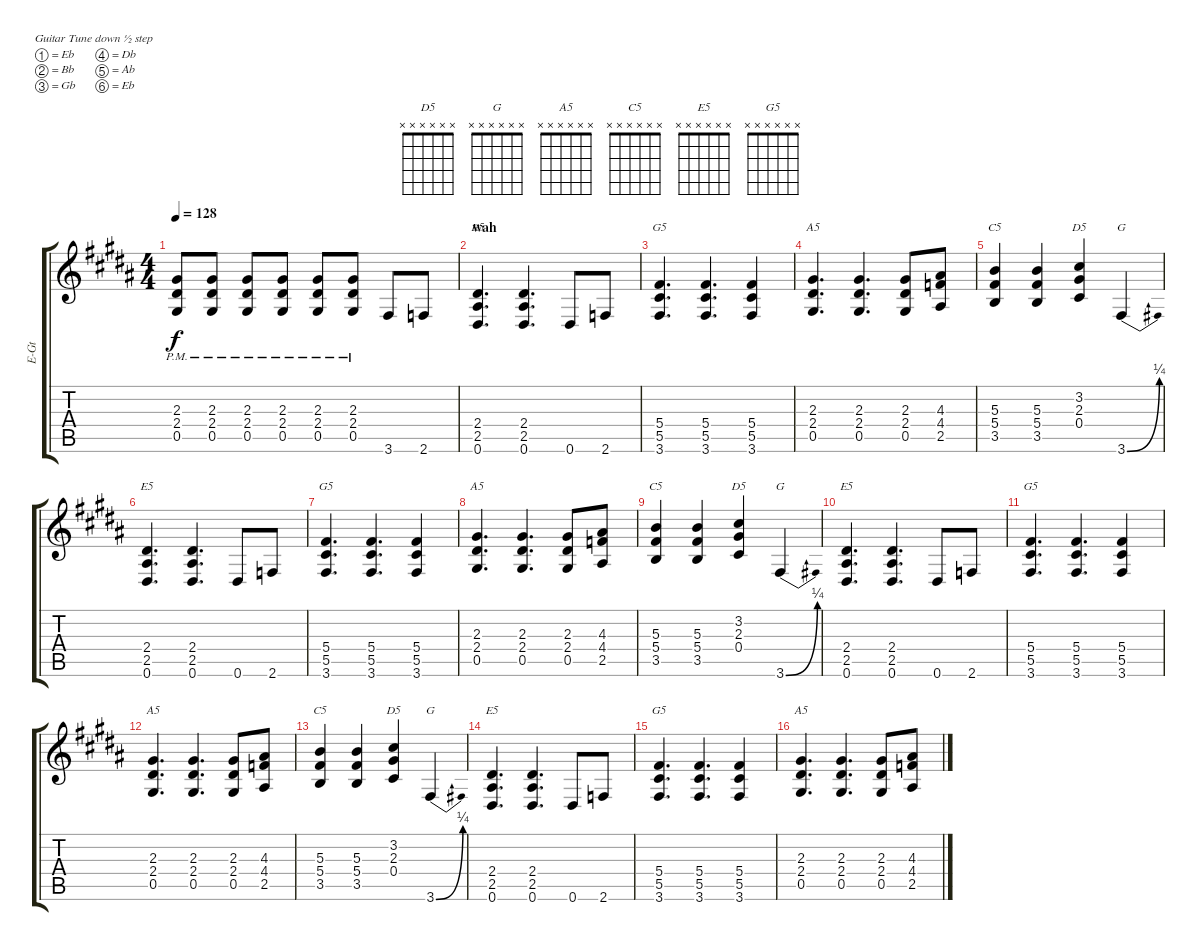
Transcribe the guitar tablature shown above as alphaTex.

\bracketExtendMode groupsimilarinstruments
\otherSystemsTrackNameOrientation horizontal
\track ("Guitar 2 (Izzy)" "E-Gt") {defaultSystemsLayout 4 instrument distortionguitar}
\staff {score tabs}
\tuning (Eb4 Bb3 Gb3 Db3 Ab2 Eb2)
\chord ("D5" x x x x x x)
\chord ("G" x x x x x x)
\chord ("A5" x x x x x x)
\chord ("C5" x x x x x x)
\chord ("E5" x x x x x x)
\chord ("G5" x x x x x x)
\ts (4 4)
\tempo 128
\clef g2
\ks b
(2.3{pm acc forcenatural} 2.4{pm acc forcenatural} 0.5{acc forcenatural}).8{dy f} (2.3{pm acc forcenatural} 2.4{pm acc forcenatural} 0.5{acc forcenatural}).8 (2.3{pm acc forcenatural} 2.4{pm acc forcenatural} 0.5{acc forcenatural}).8 (2.3{pm acc forcenatural} 2.4{pm acc forcenatural} 0.5{acc forcenatural}).8 (2.3{pm acc forcenatural} 2.4{pm acc forcenatural} 0.5{acc forcenatural}).8 (2.3{pm acc forcenatural} 2.4{pm acc forcenatural} 0.5{acc forcenatural}).8 3.6{acc forcenatural}.8 2.6{acc b}.8 |
\section ("" "wah")
(2.4{acc forcenatural} 2.5{acc forcenatural} 0.6{acc forcenatural}).4{d ch "E5"} (2.4{acc forcenatural} 2.5{acc forcenatural} 0.6{acc forcenatural}).4{d} 0.6{acc forcenatural}.8 2.6{acc b}.8 |
(5.4{acc forcenatural} 5.5{acc forcenatural} 3.6{acc forcenatural}).4{d ch "G5"} (5.4{acc forcenatural} 5.5{acc forcenatural} 3.6{acc forcenatural}).4{d} (5.4{acc forcenatural} 5.5{acc forcenatural} 3.6{acc forcenatural}).4 |
(2.3{acc forcenatural} 2.4{acc forcenatural} 0.5{acc forcenatural}).4{d ch "A5"} (2.3{acc forcenatural} 2.4{acc forcenatural} 0.5{acc forcenatural}).4{d} (2.3{acc forcenatural} 2.4{acc forcenatural} 0.5{acc forcenatural}).8 (4.3{acc forcenatural} 4.4{acc b} 2.5{acc forcenatural}).8 |
(5.3{acc forcenatural} 5.4{acc forcenatural} 3.5{acc forcenatural}).4{ch "C5"} (5.3{acc forcenatural} 5.4{acc forcenatural} 3.5{acc forcenatural}).4 (3.2{acc forcenatural} 2.3{acc forcenatural} 0.4{acc forcenatural}).4{ch "D5"} 3.6{be (bend 0 0 60 1) acc forcenatural}.4{ch "G"} |
(2.4{acc forcenatural} 2.5{acc forcenatural} 0.6{acc forcenatural}).4{d ch "E5"} (2.4{acc forcenatural} 2.5{acc forcenatural} 0.6{acc forcenatural}).4{d} 0.6{acc forcenatural}.8 2.6{acc b}.8 |
(5.4{acc forcenatural} 5.5{acc forcenatural} 3.6{acc forcenatural}).4{d ch "G5"} (5.4{acc forcenatural} 5.5{acc forcenatural} 3.6{acc forcenatural}).4{d} (5.4{acc forcenatural} 5.5{acc forcenatural} 3.6{acc forcenatural}).4 |
(2.3{acc forcenatural} 2.4{acc forcenatural} 0.5{acc forcenatural}).4{d ch "A5"} (2.3{acc forcenatural} 2.4{acc forcenatural} 0.5{acc forcenatural}).4{d} (2.3{acc forcenatural} 2.4{acc forcenatural} 0.5{acc forcenatural}).8 (4.3{acc forcenatural} 4.4{acc b} 2.5{acc forcenatural}).8 |
(5.3{acc forcenatural} 5.4{acc forcenatural} 3.5{acc forcenatural}).4{ch "C5"} (5.3{acc forcenatural} 5.4{acc forcenatural} 3.5{acc forcenatural}).4 (3.2{acc forcenatural} 2.3{acc forcenatural} 0.4{acc forcenatural}).4{ch "D5"} 3.6{be (bend 0 0 60 1) acc forcenatural}.4{ch "G"} |
(2.4{acc forcenatural} 2.5{acc forcenatural} 0.6{acc forcenatural}).4{d ch "E5"} (2.4{acc forcenatural} 2.5{acc forcenatural} 0.6{acc forcenatural}).4{d} 0.6{acc forcenatural}.8 2.6{acc b}.8 |
(5.4{acc forcenatural} 5.5{acc forcenatural} 3.6{acc forcenatural}).4{d ch "G5"} (5.4{acc forcenatural} 5.5{acc forcenatural} 3.6{acc forcenatural}).4{d} (5.4{acc forcenatural} 5.5{acc forcenatural} 3.6{acc forcenatural}).4 |
(2.3{acc forcenatural} 2.4{acc forcenatural} 0.5{acc forcenatural}).4{d ch "A5"} (2.3{acc forcenatural} 2.4{acc forcenatural} 0.5{acc forcenatural}).4{d} (2.3{acc forcenatural} 2.4{acc forcenatural} 0.5{acc forcenatural}).8 (4.3{acc forcenatural} 4.4{acc b} 2.5{acc forcenatural}).8 |
(5.3{acc forcenatural} 5.4{acc forcenatural} 3.5{acc forcenatural}).4{ch "C5"} (5.3{acc forcenatural} 5.4{acc forcenatural} 3.5{acc forcenatural}).4 (3.2{acc forcenatural} 2.3{acc forcenatural} 0.4{acc forcenatural}).4{ch "D5"} 3.6{be (bend 0 0 60 1) acc forcenatural}.4{ch "G"} |
(2.4{acc forcenatural} 2.5{acc forcenatural} 0.6{acc forcenatural}).4{d ch "E5"} (2.4{acc forcenatural} 2.5{acc forcenatural} 0.6{acc forcenatural}).4{d} 0.6{acc forcenatural}.8 2.6{acc b}.8 |
(5.4{acc forcenatural} 5.5{acc forcenatural} 3.6{acc forcenatural}).4{d ch "G5"} (5.4{acc forcenatural} 5.5{acc forcenatural} 3.6{acc forcenatural}).4{d} (5.4{acc forcenatural} 5.5{acc forcenatural} 3.6{acc forcenatural}).4 |
(2.3{acc forcenatural} 2.4{acc forcenatural} 0.5{acc forcenatural}).4{d ch "A5"} (2.3{acc forcenatural} 2.4{acc forcenatural} 0.5{acc forcenatural}).4{d} (2.3{acc forcenatural} 2.4{acc forcenatural} 0.5{acc forcenatural}).8 (4.3{acc forcenatural} 4.4{acc b} 2.5{acc forcenatural}).8
